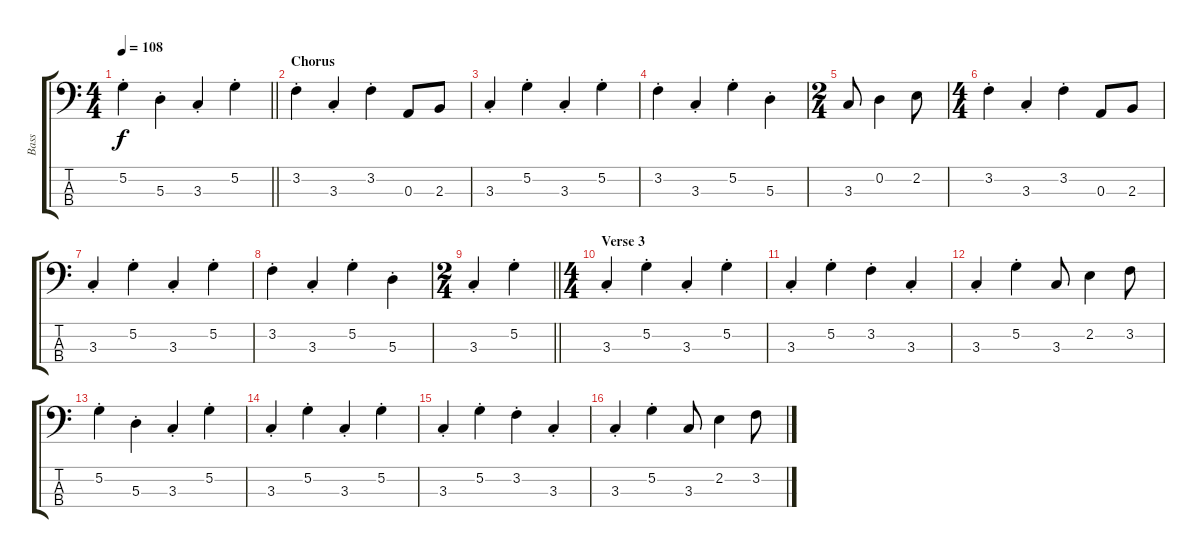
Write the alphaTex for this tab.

\track ("Bass" "Bass") {instrument electricbassfinger}
\staff {score tabs}
\tuning (G2 D2 A1 E1) {hide}
\ts (4 4)
\tempo 108
\clef f4
\barLineRight lightlight
\ks c
5.2{st}.4{dy f} 5.3{st}.4 3.3{st}.4 5.2{st}.4 |
\section ("" "Chorus")
3.2{st}.4 3.3{st}.4 3.2{st}.4 0.3.8 2.3.8 |
3.3{st}.4 5.2{st}.4 3.3{st}.4 5.2{st}.4 |
3.2{st}.4 3.3{st}.4 5.2{st}.4 5.3{st}.4 |
\ts (2 4)
3.3.8 0.2.4 2.2.8 |
\ts (4 4)
3.2{st}.4 3.3{st}.4 3.2{st}.4 0.3.8 2.3.8 |
3.3{st}.4 5.2{st}.4 3.3{st}.4 5.2{st}.4 |
3.2{st}.4 3.3{st}.4 5.2{st}.4 5.3{st}.4 |
\ts (2 4)
\barLineRight lightlight
3.3{st}.4 5.2{st}.4 |
\ts (4 4)
\section ("" "Verse 3")
3.3{st}.4 5.2{st}.4 3.3{st}.4 5.2{st}.4 |
3.3{st}.4 5.2{st}.4 3.2{st}.4 3.3{st}.4 |
3.3{st}.4 5.2{st}.4 3.3.8 2.2.4 3.2.8 |
5.2{st}.4 5.3{st}.4 3.3{st}.4 5.2{st}.4 |
3.3{st}.4 5.2{st}.4 3.3{st}.4 5.2{st}.4 |
3.3{st}.4 5.2{st}.4 3.2{st}.4 3.3{st}.4 |
3.3{st}.4 5.2{st}.4 3.3.8 2.2.4 3.2.8
